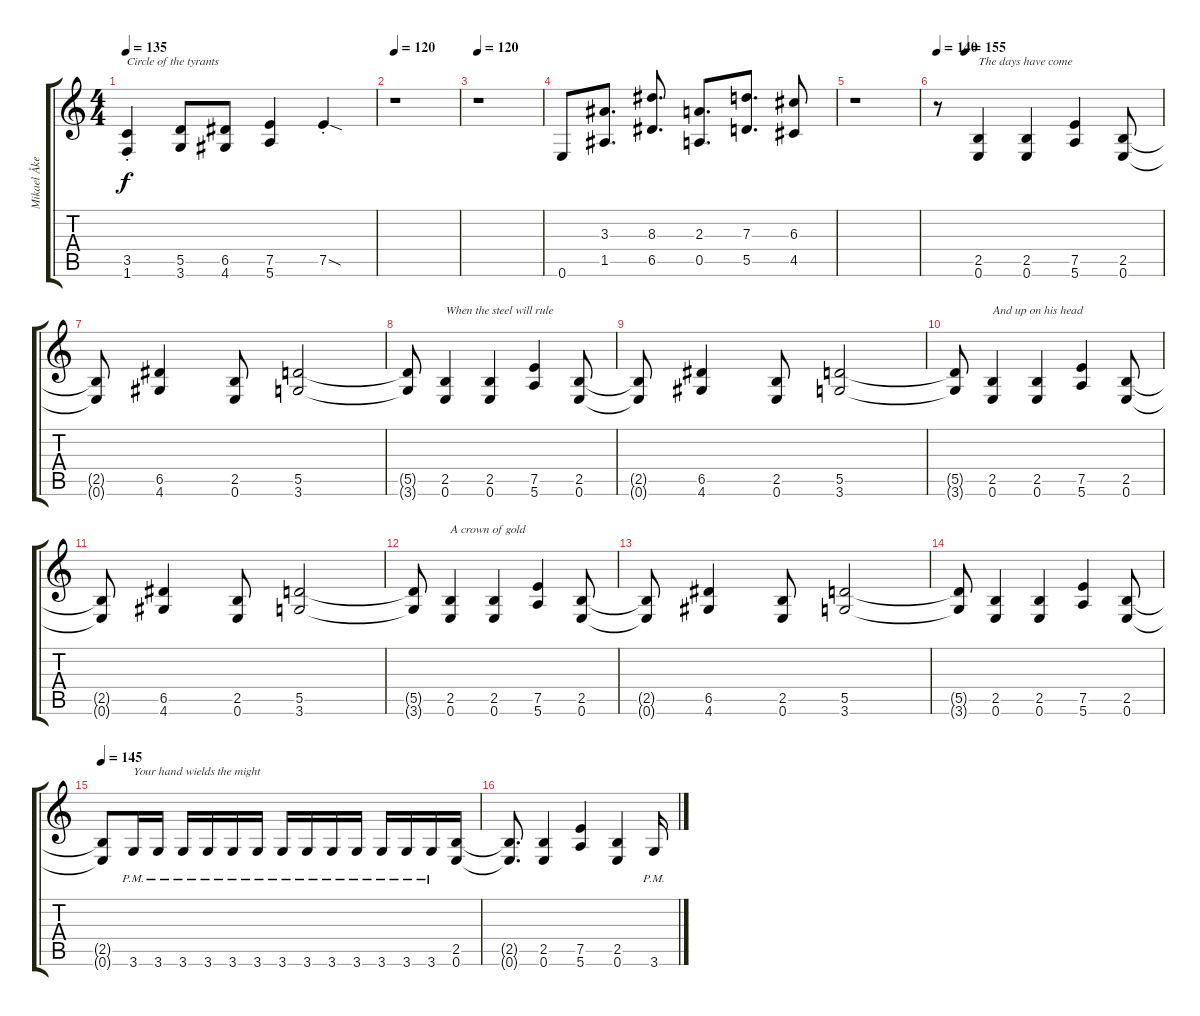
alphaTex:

\track ("Mikael Åkerfeldt" "Mikael Åke") {instrument distortionguitar}
\staff {score tabs}
\tuning (E4 B3 G3 D3 A2 E2) {hide}
\ts (4 4)
\tempo 135
\clef g2
\ks c
(3.5{st} 1.6{st}).4{txt "Circle of the tyrants" dy f} (5.5 3.6).8 (6.5 4.6).8 (7.5 5.6).4 7.5{sod st}.4 |
\tempo 120
r.1 |
\tempo 120
r.1 |
0.6.8 (3.3 1.5).8{d} (8.3 6.5).8{d} (2.3 0.5).8{d} (7.3 5.5).8{d} (6.3 4.5).8 |
r.1 |
\tempo (155 0.125)
\tempo 140
r.8 (2.5 0.6).4{txt "The days have come"} (2.5 0.6).4 (7.5 5.6).4 (2.5 0.6).8 |
(2.5{t} 0.6{t}).8 (6.5 4.6).4 (2.5 0.6).8 (5.5 3.6).2 |
(5.5{t} 3.6{t}).8 (2.5 0.6).4{txt "When the steel will rule"} (2.5 0.6).4 (7.5 5.6).4 (2.5 0.6).8 |
(2.5{t} 0.6{t}).8 (6.5 4.6).4 (2.5 0.6).8 (5.5 3.6).2 |
(5.5{t} 3.6{t}).8 (2.5 0.6).4{txt "And up on his head"} (2.5 0.6).4 (7.5 5.6).4 (2.5 0.6).8 |
(2.5{t} 0.6{t}).8 (6.5 4.6).4 (2.5 0.6).8 (5.5 3.6).2 |
(5.5{t} 3.6{t}).8 (2.5 0.6).4{txt "A crown of gold"} (2.5 0.6).4 (7.5 5.6).4 (2.5 0.6).8 |
(2.5{t} 0.6{t}).8 (6.5 4.6).4 (2.5 0.6).8 (5.5 3.6).2 |
(5.5{t} 3.6{t}).8 (2.5 0.6).4 (2.5 0.6).4 (7.5 5.6).4 (2.5 0.6).8 |
\tempo 145
(2.5{t} 0.6{t}).8 3.6{pm}.16{txt "Your hand wields the might"} 3.6{pm}.16 3.6{pm}.16 3.6{pm}.16 3.6{pm}.16 3.6{pm}.16 3.6{pm}.16 3.6{pm}.16 3.6{pm}.16 3.6{pm}.16 3.6{pm}.16 3.6{pm}.16 3.6{pm}.16 (2.5 0.6).16 |
(2.5{t} 0.6{t}).8{d} (2.5 0.6).4 (7.5 5.6).4 (2.5 0.6).4 3.6{pm}.16
